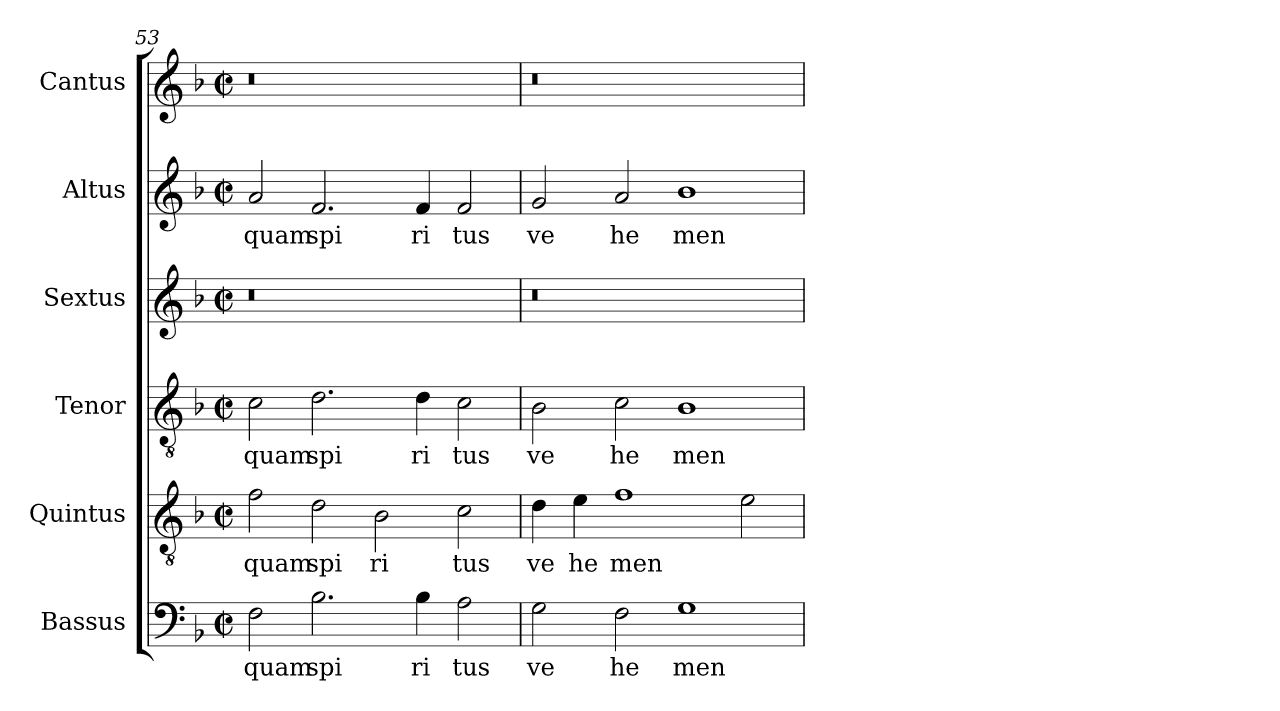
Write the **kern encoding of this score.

**kern	**text	**kern	**text	**kern	**text	**kern	**kern	**text	**kern
*part6	*part6	*part5	*part5	*part4	*part4	*part3	*part2	*part2	*part1
*staff6	*staff6	*staff5	*staff5	*staff4	*staff4	*staff3	*staff2	*staff2	*staff1
*I"Bassus	*	*I"Quintus	*	*I"Tenor	*	*I"Sextus	*I"Altus	*	*I"Cantus
!!LO:LB:g=z
*clefF4	*	*clefGv2	*	*clefGv2	*	*clefG2	*clefG2	*	*clefG2
*k[b-]	*	*k[b-]	*	*k[b-]	*	*k[b-]	*k[b-]	*	*k[b-]
*F:	*	*F:	*	*F:	*	*F:	*F:	*	*F:
*M2/2	*	*M2/2	*	*M2/2	*	*M2/2	*M2/2	*	*M2/2
*met(c|)	*	*met(c|)	*	*met(c|)	*	*met(c|)	*met(c|)	*	*met(c|)
=53	=53	=53	=53	=53	=53	=53	=53	=53	=53
!	!LO:LY:b:cj	!	!LO:LY:b:cj	!	!LO:LY:b:cj	!	!	!LO:LY:b:cj	!
2F\	quam	2f\	quam	2c\	quam	0r	2a/	quam	0r
!	!LO:LY:b:cj	!	!LO:LY:b:cj	!	!LO:LY:b:cj	!	!	!LO:LY:b:cj	!
2.B-\	spi	2d\	spi	2.d\	spi	.	2.f/	spi	.
!	!	!	!LO:LY:b:cj	!	!	!	!	!	!
.	.	2B-\	ri	.	.	.	.	.	.
!	!LO:LY:b:cj	!	!	!	!LO:LY:b:cj	!	!	!LO:LY:b:cj	!
4B-\	ri	.	.	4d\	ri	.	4f/	ri	.
!	!LO:LY:b:cj	!	!LO:LY:b:cj	!	!LO:LY:b:cj	!	!	!LO:LY:b:cj	!
2A\	tus	2c\	tus	2c\	tus	.	2f/	tus	.
=54	=54	=54	=54	=54	=54	=54	=54	=54	=54
!	!LO:LY:b:cj	!	!LO:LY:b:cj	!	!LO:LY:b:cj	!	!	!LO:LY:b:cj	!
2G\	ve	4d\	ve	2B-\	ve	0r	2g/	ve	0r
!	!	!	!LO:LY:b:cj	!	!	!	!	!	!
.	.	4e\	he	.	.	.	.	.	.
!	!LO:LY:b:cj	!	!LO:LY:b	!	!LO:LY:b:cj	!	!	!LO:LY:b:cj	!
2F\	he	1f	men	2c\	he	.	2a/	he	.
!	!LO:LY:b:cj	!	!	!	!LO:LY:b:cj	!	!	!LO:LY:b:cj	!
1G	men	.	.	1B-	men	.	1b-	men	.
.	.	2e\	.	.	.	.	.	.	.
=	=	=	=	=	=	=	=	=	=
*-	*-	*-	*-	*-	*-	*-	*-	*-	*-
